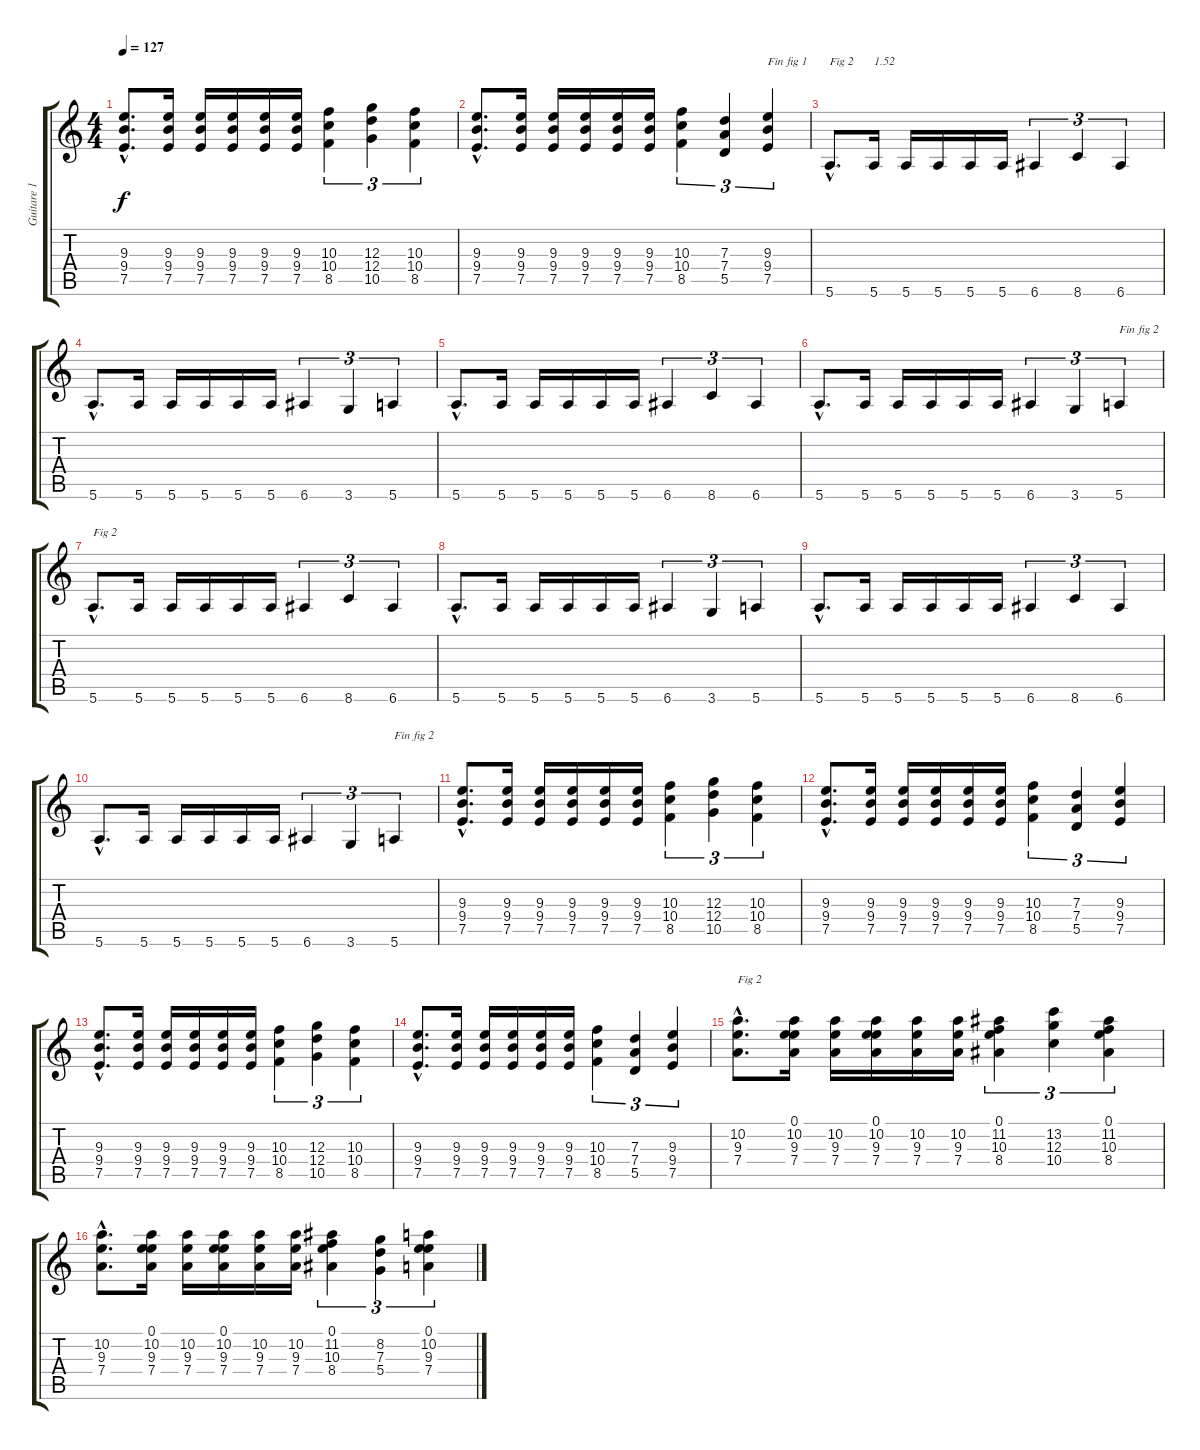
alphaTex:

\track ("Guitare 1" "Guitare 1") {instrument distortionguitar}
\staff {score tabs}
\tuning (E4 B3 G3 D3 A2 E2) {hide}
\ts (4 4)
\tempo 127
\clef g2
\ks c
(9.3{hac} 9.4{hac} 7.5{hac}).8{d dy f} (9.3 9.4 7.5).16 (9.3 9.4 7.5).16 (9.3 9.4 7.5).16 (9.3 9.4 7.5).16 (9.3 9.4 7.5).16 (10.3 10.4 8.5).4{tu (3 2)} (12.3 12.4 10.5).4{tu (3 2)} (10.3 10.4 8.5).4{tu (3 2)} |
(9.3{hac} 9.4{hac} 7.5{hac}).8{d} (9.3 9.4 7.5).16 (9.3 9.4 7.5).16 (9.3 9.4 7.5).16 (9.3 9.4 7.5).16 (9.3 9.4 7.5).16 (10.3 10.4 8.5).4{tu (3 2)} (7.3 7.4 5.5).4{tu (3 2)} (9.3 9.4 7.5).4{tu (3 2) txt "Fin fig 1"} |
5.6{hac}.8{d txt "Fig 2"} 5.6.16{txt "1.52"} 5.6.16 5.6.16 5.6.16 5.6.16 6.6.4{tu (3 2)} 8.6.4{tu (3 2)} 6.6.4{tu (3 2)} |
5.6{hac}.8{d} 5.6.16 5.6.16 5.6.16 5.6.16 5.6.16 6.6.4{tu (3 2)} 3.6.4{tu (3 2)} 5.6.4{tu (3 2)} |
5.6{hac}.8{d} 5.6.16 5.6.16 5.6.16 5.6.16 5.6.16 6.6.4{tu (3 2)} 8.6.4{tu (3 2)} 6.6.4{tu (3 2)} |
5.6{hac}.8{d} 5.6.16 5.6.16 5.6.16 5.6.16 5.6.16 6.6.4{tu (3 2)} 3.6.4{tu (3 2)} 5.6.4{tu (3 2) txt "Fin fig 2"} |
5.6{hac}.8{d txt "Fig 2"} 5.6.16 5.6.16 5.6.16 5.6.16 5.6.16 6.6.4{tu (3 2)} 8.6.4{tu (3 2)} 6.6.4{tu (3 2)} |
5.6{hac}.8{d} 5.6.16 5.6.16 5.6.16 5.6.16 5.6.16 6.6.4{tu (3 2)} 3.6.4{tu (3 2)} 5.6.4{tu (3 2)} |
5.6{hac}.8{d} 5.6.16 5.6.16 5.6.16 5.6.16 5.6.16 6.6.4{tu (3 2)} 8.6.4{tu (3 2)} 6.6.4{tu (3 2)} |
5.6{hac}.8{d} 5.6.16 5.6.16 5.6.16 5.6.16 5.6.16 6.6.4{tu (3 2)} 3.6.4{tu (3 2)} 5.6.4{tu (3 2) txt "Fin fig 2"} |
(9.3{hac} 9.4{hac} 7.5{hac}).8{d} (9.3 9.4 7.5).16 (9.3 9.4 7.5).16 (9.3 9.4 7.5).16 (9.3 9.4 7.5).16 (9.3 9.4 7.5).16 (10.3 10.4 8.5).4{tu (3 2)} (12.3 12.4 10.5).4{tu (3 2)} (10.3 10.4 8.5).4{tu (3 2)} |
(9.3{hac} 9.4{hac} 7.5{hac}).8{d} (9.3 9.4 7.5).16 (9.3 9.4 7.5).16 (9.3 9.4 7.5).16 (9.3 9.4 7.5).16 (9.3 9.4 7.5).16 (10.3 10.4 8.5).4{tu (3 2)} (7.3 7.4 5.5).4{tu (3 2)} (9.3 9.4 7.5).4{tu (3 2)} |
(9.3{hac} 9.4{hac} 7.5{hac}).8{d} (9.3 9.4 7.5).16 (9.3 9.4 7.5).16 (9.3 9.4 7.5).16 (9.3 9.4 7.5).16 (9.3 9.4 7.5).16 (10.3 10.4 8.5).4{tu (3 2)} (12.3 12.4 10.5).4{tu (3 2)} (10.3 10.4 8.5).4{tu (3 2)} |
(9.3{hac} 9.4{hac} 7.5{hac}).8{d} (9.3 9.4 7.5).16 (9.3 9.4 7.5).16 (9.3 9.4 7.5).16 (9.3 9.4 7.5).16 (9.3 9.4 7.5).16 (10.3 10.4 8.5).4{tu (3 2)} (7.3 7.4 5.5).4{tu (3 2)} (9.3 9.4 7.5).4{tu (3 2)} |
(10.2{hac} 9.3{hac} 7.4{hac}).8{d txt "Fig 2"} (0.1 10.2 9.3 7.4).16 (10.2 9.3 7.4).16 (0.1 10.2 9.3 7.4).16 (10.2 9.3 7.4).16 (10.2 9.3 7.4).16 (0.1 11.2 10.3 8.4).4{tu (3 2)} (13.2 12.3 10.4).4{tu (3 2)} (0.1 11.2 10.3 8.4).4{tu (3 2)} |
(10.2{hac} 9.3{hac} 7.4{hac}).8{d} (0.1 10.2 9.3 7.4).16 (10.2 9.3 7.4).16 (0.1 10.2 9.3 7.4).16 (10.2 9.3 7.4).16 (10.2 9.3 7.4).16 (0.1 11.2 10.3 8.4).4{tu (3 2)} (8.2 7.3 5.4).4{tu (3 2)} (0.1 10.2 9.3 7.4).4{tu (3 2)}
